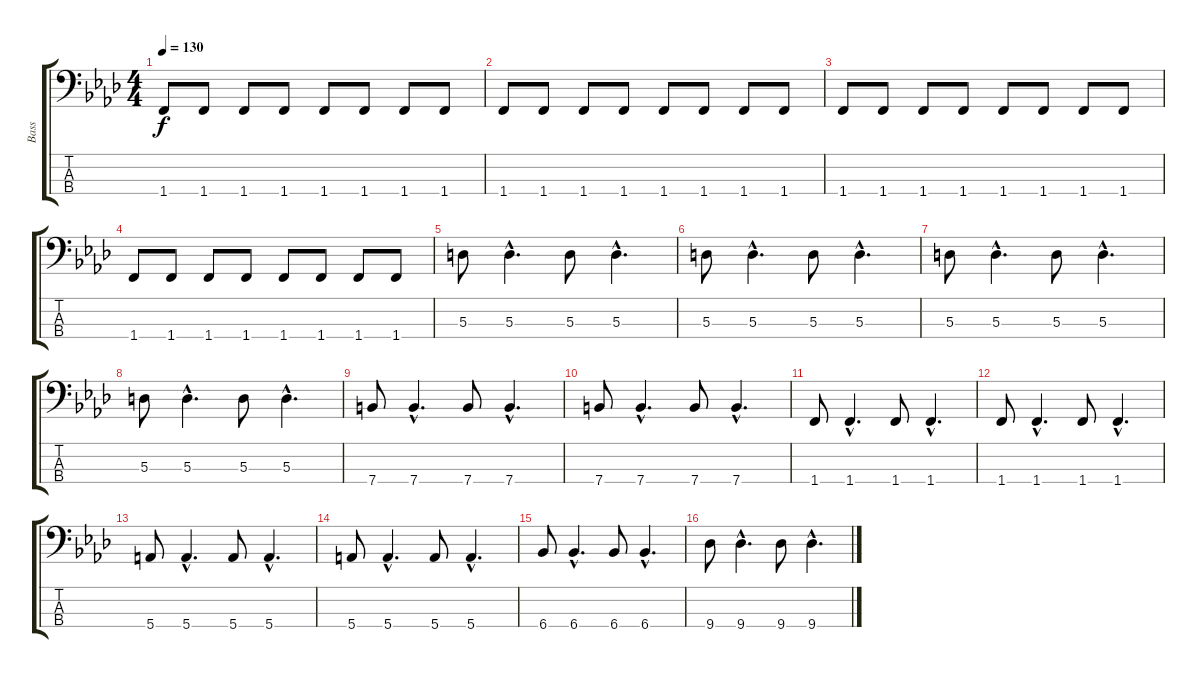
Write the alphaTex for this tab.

\track ("Bass" "Bass") {instrument electricbasspick}
\staff {score tabs}
\tuning (G2 D2 A1 E1) {hide}
\ts (4 4)
\tempo 130
\clef f4
\ks ab
1.4.8{dy f} 1.4.8 1.4.8 1.4.8 1.4.8 1.4.8 1.4.8 1.4.8 |
1.4.8 1.4.8 1.4.8 1.4.8 1.4.8 1.4.8 1.4.8 1.4.8 |
1.4.8 1.4.8 1.4.8 1.4.8 1.4.8 1.4.8 1.4.8 1.4.8 |
1.4.8 1.4.8 1.4.8 1.4.8 1.4.8 1.4.8 1.4.8 1.4.8 |
5.3.8 5.3{hac}.4{d} 5.3.8 5.3{hac}.4{d} |
5.3.8 5.3{hac}.4{d} 5.3.8 5.3{hac}.4{d} |
5.3.8 5.3{hac}.4{d} 5.3.8 5.3{hac}.4{d} |
5.3.8 5.3{hac}.4{d} 5.3.8 5.3{hac}.4{d} |
7.4.8 7.4{hac}.4{d} 7.4.8 7.4{hac}.4{d} |
7.4.8 7.4{hac}.4{d} 7.4.8 7.4{hac}.4{d} |
1.4.8 1.4{hac}.4{d} 1.4.8 1.4{hac}.4{d} |
1.4.8 1.4{hac}.4{d} 1.4.8 1.4{hac}.4{d} |
5.4.8 5.4{hac}.4{d} 5.4.8 5.4{hac}.4{d} |
5.4.8 5.4{hac}.4{d} 5.4.8 5.4{hac}.4{d} |
6.4.8 6.4{hac}.4{d} 6.4.8 6.4{hac}.4{d} |
9.4.8 9.4{hac}.4{d} 9.4.8 9.4{hac}.4{d}
